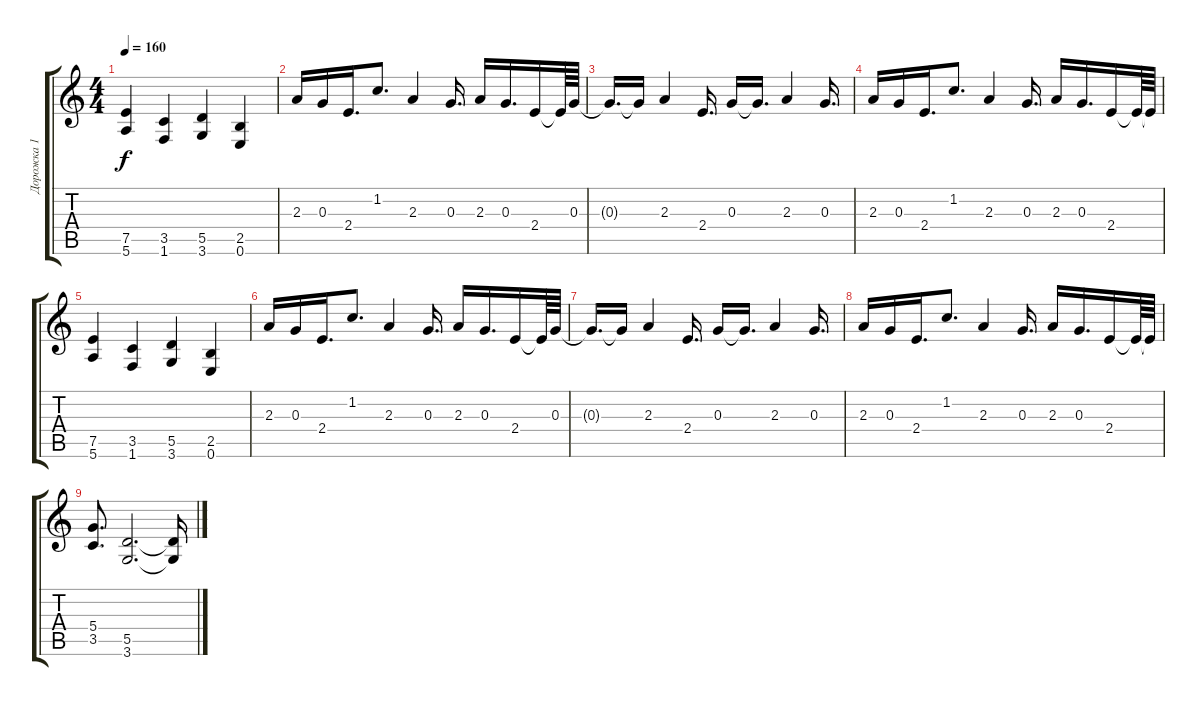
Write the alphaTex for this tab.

\track ("Дорожка 1" "Дорожка 1") {instrument distortionguitar}
\staff {score tabs}
\tuning (E4 B3 G3 D3 A2 E2) {hide}
\ts (4 4)
\tempo 160
\clef g2
\ks c
(7.5 5.6).4{dy f} (3.5 1.6).4 (5.5 3.6).4 (2.5 0.6).4 |
2.3.16 0.3.16 2.4.16{d} 1.2.8{d} 2.3.4 0.3.16{d} 2.3.16 0.3.16{d} 2.4.16 2.4{t}.64 0.3.64 |
0.3{t}.16{d} 0.3{t}.16 2.3.4 2.4.16{d} 0.3.16 0.3{t}.16{d} 2.3.4 0.3.16{d} |
2.3.16 0.3.16 2.4.16{d} 1.2.8{d} 2.3.4 0.3.16{d} 2.3.16 0.3.16{d} 2.4.16 2.4{t}.64 2.4{t}.64 |
(7.5 5.6).4 (3.5 1.6).4 (5.5 3.6).4 (2.5 0.6).4 |
2.3.16 0.3.16 2.4.16{d} 1.2.8{d} 2.3.4 0.3.16{d} 2.3.16 0.3.16{d} 2.4.16 2.4{t}.64 0.3.64 |
0.3{t}.16{d} 0.3{t}.16 2.3.4 2.4.16{d} 0.3.16 0.3{t}.16{d} 2.3.4 0.3.16{d} |
2.3.16 0.3.16 2.4.16{d} 1.2.8{d} 2.3.4 0.3.16{d} 2.3.16 0.3.16{d} 2.4.16 2.4{t}.64 2.4{t}.64 |
(5.4 3.5).8{d} (5.5 3.6).2{d} (5.5{t} 3.6{t}).16
